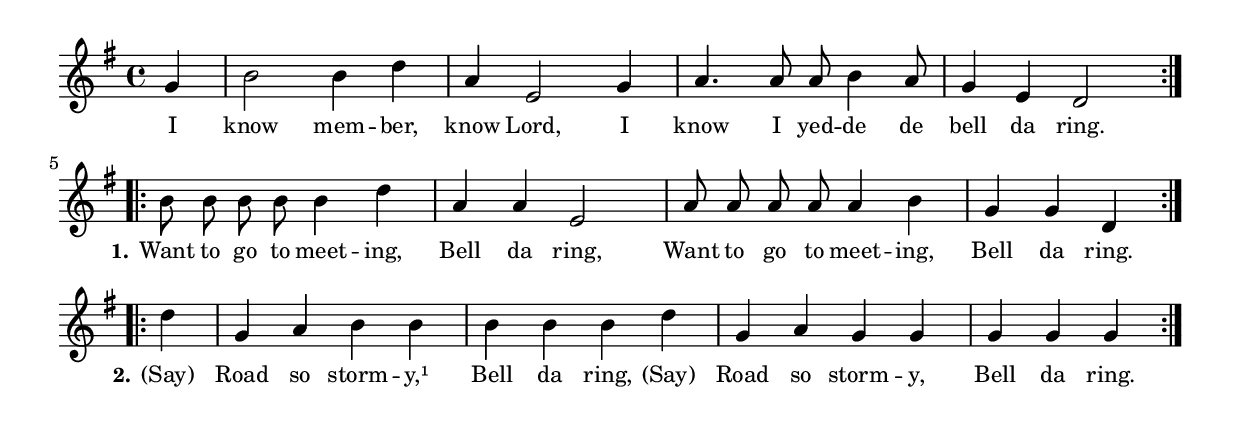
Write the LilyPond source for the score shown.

% 046.ly - Score sheet for "Bell da ring."
% Copyright (C) 2007  Marcus Brinkmann <marcus@gnu.org>
%
% This score sheet is free software; you can redistribute it and/or
% modify it under the terms of the Creative Commons Legal Code
% Attribution-ShareALike as published by Creative Commons; either
% version 2.0 of the License, or (at your option) any later version.
%
% This score sheet is distributed in the hope that it will be useful,
% but WITHOUT ANY WARRANTY; without even the implied warranty of
% MERCHANTABILITY or FITNESS FOR A PARTICULAR PURPOSE.  See the
% Creative Commons Legal Code Attribution-ShareALike for more details.
%
% You should have received a copy of the Creative Commons Legal Code
% Attribution-ShareALike along with this score sheet; if not, write to
% Creative Commons, 543 Howard Street, 5th Floor,
% San Francisco, CA 94105-3013  United States

\version "2.10.0"

%\header
%{
%  title = "Bell da ring."
%  composer = "trad."
%}

melody =
<<
     \context Voice
    {
	\set Staff.midiInstrument = "acoustic grand"
	\override Staff.VerticalAxisGroup #'minimum-Y-extent = #'(0 . 0)
	
	\autoBeamOff

	\time 4/4
	\clef violin
	\key g \major

	\repeat volta 2
	{
	    \partial 4 g'4 | b'2 b'4 d'' | a'4 e'2 g'4 | a'4. a'8 a' b'4 a'8 |
	    \partial 1 g'4 e' d'2 
	}
	\repeat volta 2
	{
	    \partial 1 b'8 b' b' b' b'4 d'' |
	    a'4 a' e'2 | a'8 a' a' a' a'4 b' | g'4 g' d'
	}
	\repeat volta 2
	{
	    d''4 | g'4 a' b' b' | b'4 b' b' d'' | g'4 a' g' g' | g'4 g' g'
	}
     }

    \lyricsto "" \new Lyrics
    {
        \override LyricText #'font-size = #0
        \override StanzaNumber #'font-size = #-1

	I know mem -- ber, know Lord, I know I yed -- de de bell da ring.
	\set stanza = "1."
	Want to go to meet -- ing, Bell da ring,
	Want to go to meet -- ing, Bell da ring.
	\set stanza = "2."
	"(Say)" Road so storm -- y,¹ Bell da ring,
	"(Say)" Road so storm -- y, Bell da ring.
    }
>>


\score
{
  \new Staff { \melody }

  \layout { indent = 0.0 }
}


\score
{
  \new Staff { \unfoldRepeats \melody }

  
  \midi {
    \context {
      \Score
      tempoWholesPerMinute = #(ly:make-moment 80 4)
      }
    }


}
